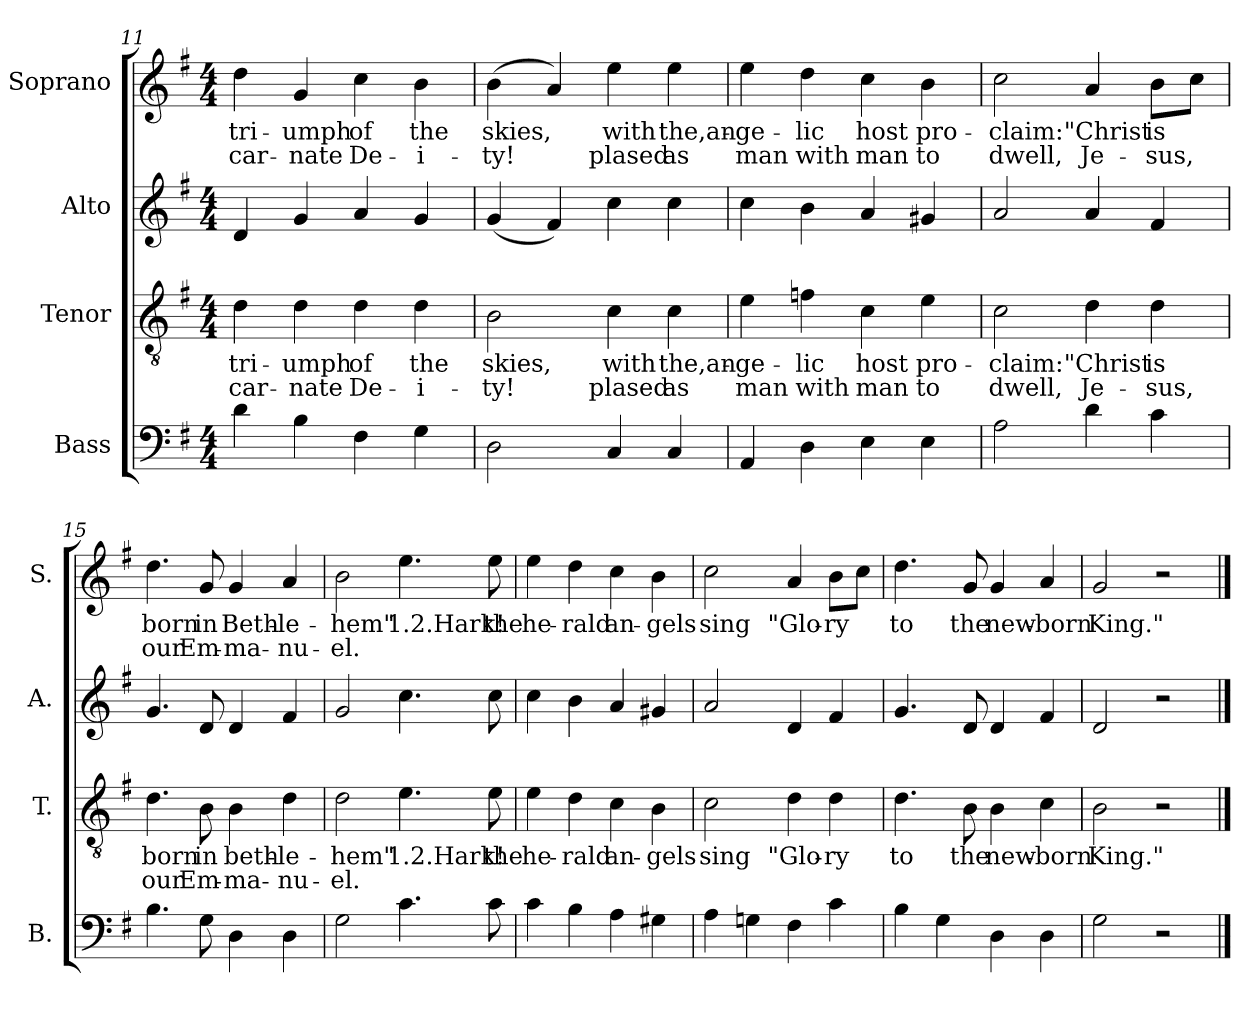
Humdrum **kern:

**kern	**kern	**text	**text	**kern	**kern	**text	**text
*part4	*part3	*part3	*part3	*part2	*part1	*part1	*part1
*staff4	*staff3	*staff3	*staff3	*staff2	*staff1	*staff1	*staff1
*I"Bass	*I"Tenor	*	*	*I"Alto	*I"Soprano	*	*
*I'B.	*I'T.	*	*	*I'A.	*I'S.	*	*
*clefF4	*clefGv2	*	*	*clefG2	*clefG2	*	*
*k[f#]	*k[f#]	*	*	*k[f#]	*k[f#]	*	*
*M4/4	*M4/4	*	*	*M4/4	*M4/4	*	*
=11	=11	=11	=11	=11	=11	=11	=11
4d\	4d\	tri-	-car-	4d/	4dd\	tri-	-car-
4B\	4d\	-umph	-nate	4g/	4g/	-umph	-nate
4F#\	4d\	of	De-	4a/	4cc\	of	De-
4G\	4d\	the	-i-	4g/	4b\	the	-i-
=12	=12	=12	=12	=12	=12	=12	=12
2D\	2B\	skies,	-ty!	(4g/	(4b\	skies,	-ty!
.	.	.	.	4f#/)	4a/)	.	.
4C/	4c\	with	plased	4cc\	4ee\	with	plased
4C/	4c\	the,an-	as	4cc\	4ee\	the,an-	as
!!LO:LB:g=z
=13	=13	=13	=13	=13	=13	=13	=13
4AA/	4e\	-ge-	man	4cc\	4ee\	-ge-	man
4D\	4fn\	-lic	with	4b\	4dd\	-lic	with
4E\	4c\	host	man	4a/	4cc\	host	man
4E\	4e\	pro-	to	4g#X/	4b\	pro-	to
=14	=14	=14	=14	=14	=14	=14	=14
2A\	2c\	-claim:	dwell,	2a/	2cc\	-claim:	dwell,
4d\	4d\	"Christ	Je-	4a/	4a/	"Christ	Je-
4c\	4d\	is	-sus,	4f#/	8b\L	is	-sus,
.	.	.	.	.	8cc\J	.	.
=15	=15	=15	=15	=15	=15	=15	=15
4.B\	4.d\	born	our	4.g/	4.dd\	born	our
8G\	8B\	in	Em-	8d/	8g/	in	Em-
4D\	4B\	beth-	-ma-	4d/	4g/	Beth-	-ma-
4D\	4d\	-le-	-nu-	4f#/	4a/	-le-	-nu-
=16	=16	=16	=16	=16	=16	=16	=16
2G\	2d\	-hem"	-el.	2g/	2b\	-hem"	-el.
4.c\	4.e\	1.2.Hark!	.	4.cc\	4.ee\	1.2.Hark!	.
8c\	8e\	the	.	8cc\	8ee\	the	.
=17	=17	=17	=17	=17	=17	=17	=17
4c\	4e\	he-	.	4cc\	4ee\	he-	.
4B\	4d\	-rald	.	4b\	4dd\	-rald	.
4A\	4c\	an-	.	4a/	4cc\	an-	.
4G#X\	4B\	-gels	.	4g#X/	4b\	-gels	.
!!LO:LB:g=z
=18	=18	=18	=18	=18	=18	=18	=18
4A\	2c\	sing	.	2a/	2cc\	sing	.
4Gn\	.	.	.	.	.	.	.
4F#\	4d\	"Glo-	.	4d/	4a/	"Glo-	.
4c\	4d\	-ry	.	4f#/	8b\L	-ry	.
.	.	.	.	.	8cc\J	.	.
=19	=19	=19	=19	=19	=19	=19	=19
4B\	4.d\	to	.	4.g/	4.dd\	to	.
4G\	.	.	.	.	.	.	.
.	8B\	the	.	8d/	8g/	the	.
4D\	4B\	new-	.	4d/	4g/	new-	.
4D\	4c\	-born	.	4f#/	4a/	-born	.
=20	=20	=20	=20	=20	=20	=20	=20
2G\	2B\	King."	.	2d/	2g/	King."	.
2r	2r	.	.	2r	2r	.	.
==	==	==	==	==	==	==	==
*-	*-	*-	*-	*-	*-	*-	*-
